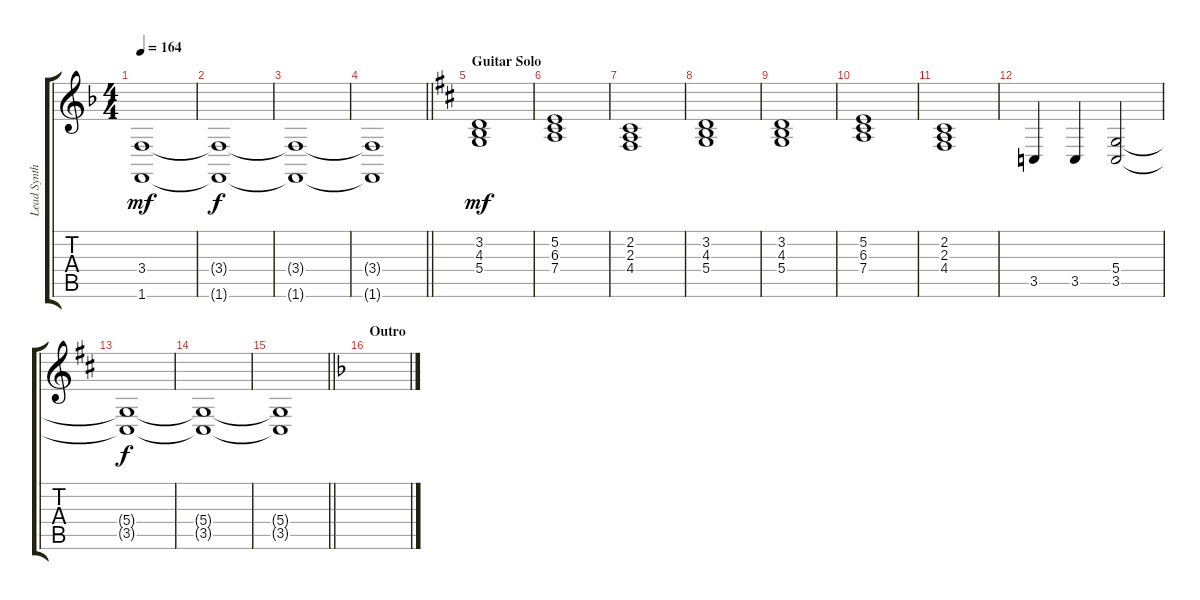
\track ("Lead Synth" "Lead Synth") {instrument pad3polysynth}
\staff {score tabs}
\tuning (E4 B3 G3 D3 A2 E2) {hide}
\ts (4 4)
\tempo 164
\clef g2
\ks dminor
(3.4 1.6).1{dy mf} |
(3.4{t} 1.6{t}).1{dy f} |
(3.4{t} 1.6{t}).1 |
\barLineRight lightlight
(3.4{t} 1.6{t}).1 |
\section ("" "Guitar Solo")
\ks bminor
(3.2 4.3 5.4).1{dy mf instrument pad3polysynth} |
(5.2 6.3 7.4).1 |
(2.2 2.3 4.4).1 |
(3.2 4.3 5.4).1 |
(3.2 4.3 5.4).1 |
(5.2 6.3 7.4).1 |
(2.2 2.3 4.4).1 |
3.5.4 3.5.4 (5.4 3.5).2 |
(5.4{t} 3.5{t}).1{dy f} |
(5.4{t} 3.5{t}).1 |
\barLineRight lightlight
(5.4{t} 3.5{t}).1 |
\section ("" "Outro")
\ks dminor
